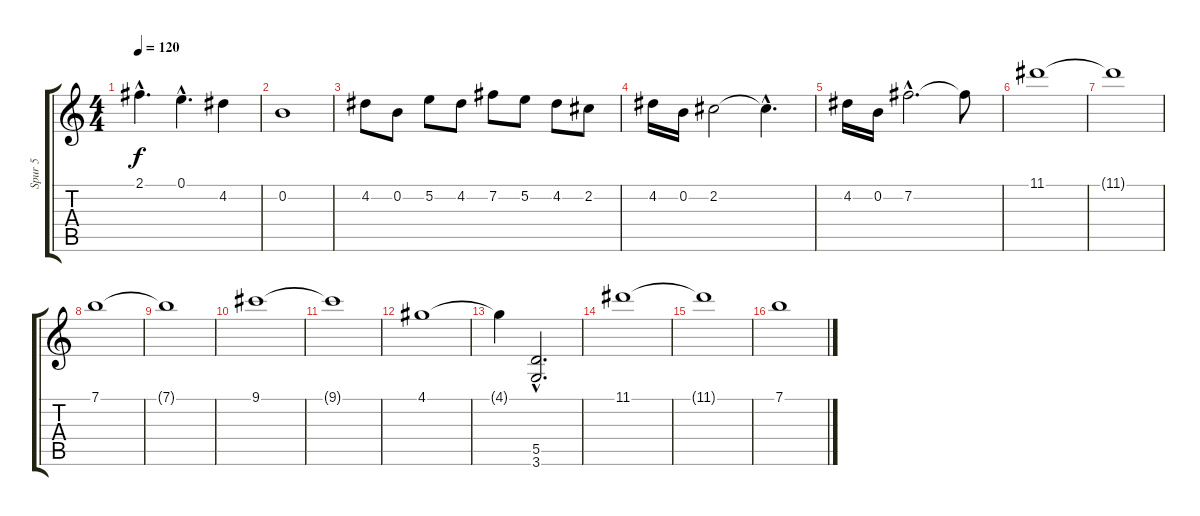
\track ("Spur 5" "Spur 5") {instrument distortionguitar}
\staff {score tabs}
\tuning (E4 B3 G3 D3 A2 E2) {hide}
\ts (4 4)
\tempo 120
\clef g2
\ks c
2.1{hac}.4{d dy f} 0.1{hac}.4{d} 4.2.4 |
0.2.1 |
4.2.8 0.2.8 5.2.8 4.2.8 7.2.8 5.2.8 4.2.8 2.2.8 |
4.2.16 0.2.16 2.2.2 2.2{hac t}.4{d} |
4.2.16 0.2.16 7.2{hac}.2{d} 7.2{t}.8 |
11.1.1{volume 9 balance 0 instrument viola} |
11.1{t}.1 |
7.1.1{balance 16} |
7.1{t}.1 |
9.1.1{balance 0} |
9.1{t}.1 |
4.1.1{balance 0} |
4.1{t}.4{instrument reversecymbal} (5.5{hac} 3.6{hac}).2{d} |
11.1.1{volume 9 balance 0 instrument viola} |
11.1{t}.1 |
7.1.1{balance 16}
